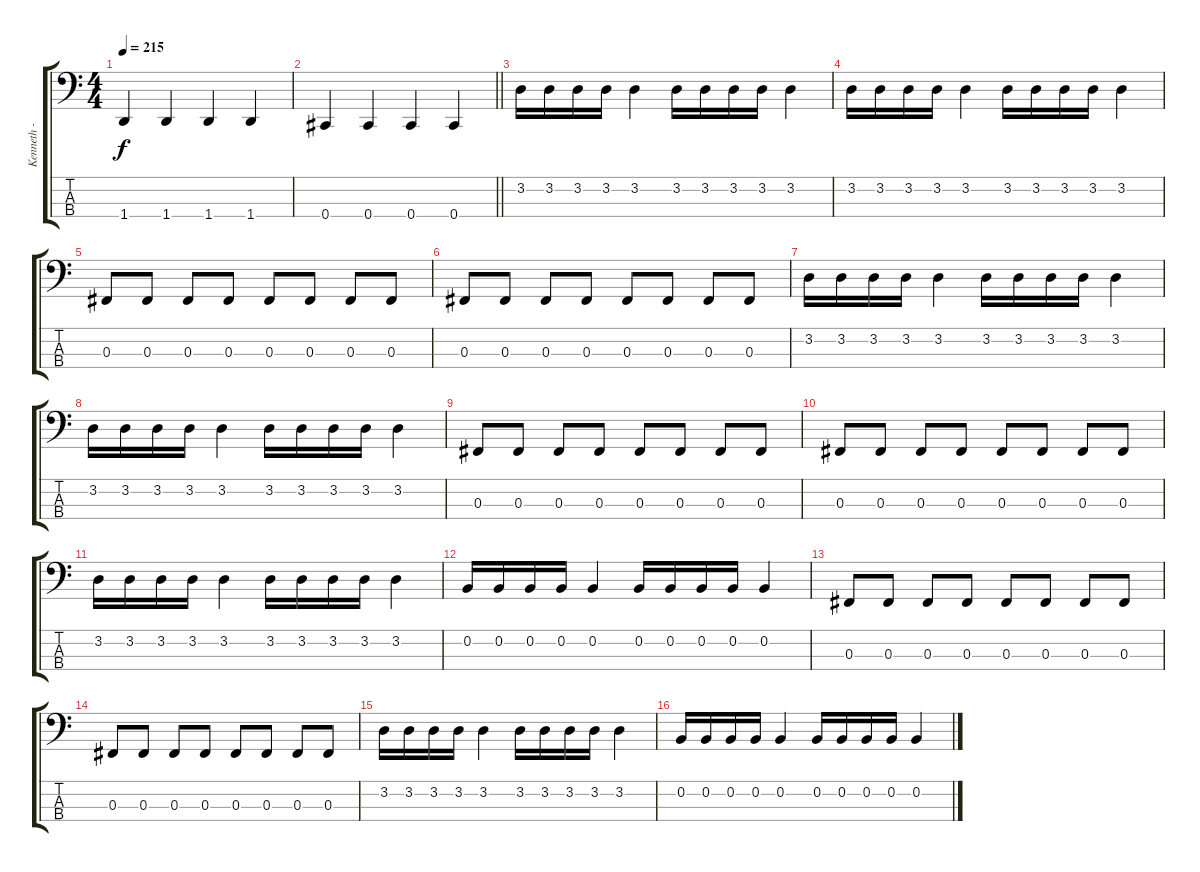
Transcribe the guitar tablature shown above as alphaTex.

\track ("Kenneth - Bass" "Kenneth - ") {instrument electricbasspick}
\staff {score tabs}
\tuning (E2 B1 Gb1 Db1) {hide}
\ts (4 4)
\tempo 215
\clef f4
\ks c
1.4.4{dy f} 1.4.4 1.4.4 1.4.4 |
\barLineRight lightlight
0.4.4 0.4.4 0.4.4 0.4.4 |
\section ("" "")
3.2.16 3.2.16 3.2.16 3.2.16 3.2.4 3.2.16 3.2.16 3.2.16 3.2.16 3.2.4 |
3.2.16 3.2.16 3.2.16 3.2.16 3.2.4 3.2.16 3.2.16 3.2.16 3.2.16 3.2.4 |
0.3.8 0.3.8 0.3.8 0.3.8 0.3.8 0.3.8 0.3.8 0.3.8 |
0.3.8 0.3.8 0.3.8 0.3.8 0.3.8 0.3.8 0.3.8 0.3.8 |
3.2.16 3.2.16 3.2.16 3.2.16 3.2.4 3.2.16 3.2.16 3.2.16 3.2.16 3.2.4 |
3.2.16 3.2.16 3.2.16 3.2.16 3.2.4 3.2.16 3.2.16 3.2.16 3.2.16 3.2.4 |
0.3.8 0.3.8 0.3.8 0.3.8 0.3.8 0.3.8 0.3.8 0.3.8 |
0.3.8 0.3.8 0.3.8 0.3.8 0.3.8 0.3.8 0.3.8 0.3.8 |
3.2.16 3.2.16 3.2.16 3.2.16 3.2.4 3.2.16 3.2.16 3.2.16 3.2.16 3.2.4 |
0.2.16 0.2.16 0.2.16 0.2.16 0.2.4 0.2.16 0.2.16 0.2.16 0.2.16 0.2.4 |
0.3.8 0.3.8 0.3.8 0.3.8 0.3.8 0.3.8 0.3.8 0.3.8 |
0.3.8 0.3.8 0.3.8 0.3.8 0.3.8 0.3.8 0.3.8 0.3.8 |
3.2.16 3.2.16 3.2.16 3.2.16 3.2.4 3.2.16 3.2.16 3.2.16 3.2.16 3.2.4 |
0.2.16 0.2.16 0.2.16 0.2.16 0.2.4 0.2.16 0.2.16 0.2.16 0.2.16 0.2.4
